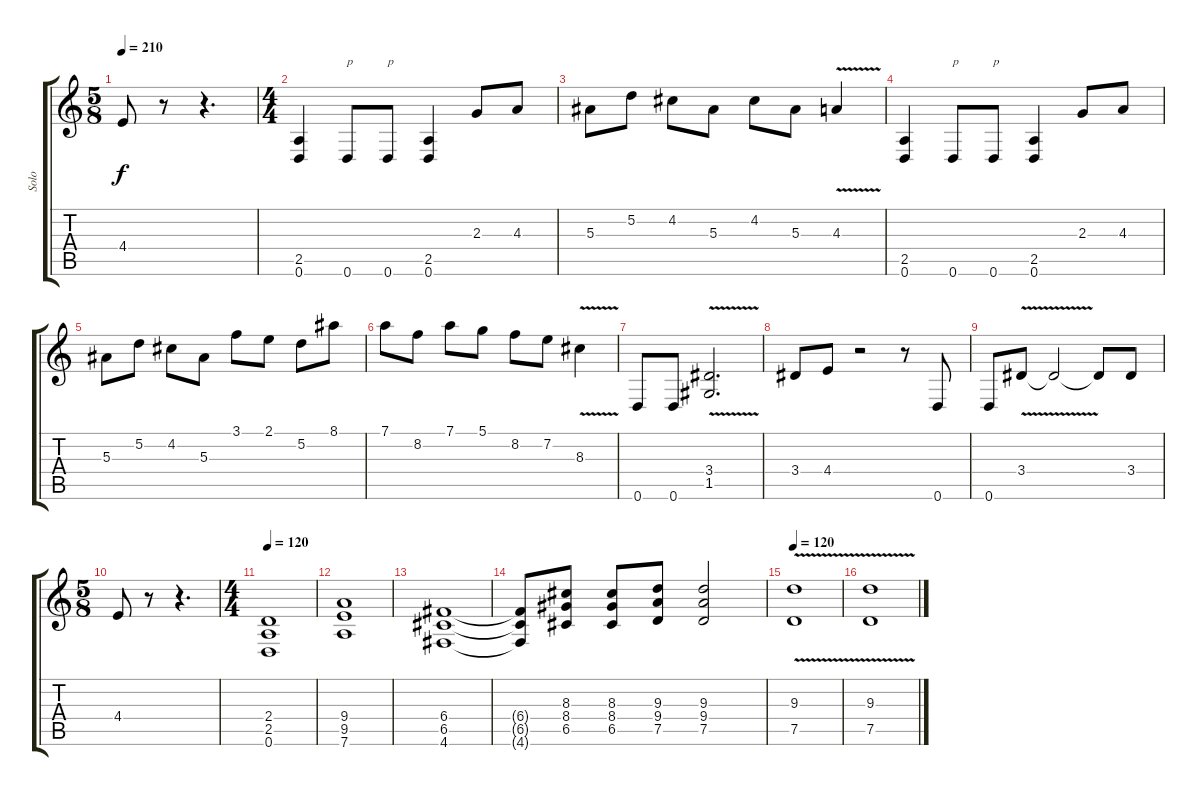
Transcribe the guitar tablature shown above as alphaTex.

\track ("Solo" "Solo") {instrument distortionguitar}
\staff {score tabs}
\tuning (D4 A3 F3 C3 G2 D2) {hide}
\ts (5 8)
\tempo 210
\clef g2
\ks c
4.4.8{dy f} r.8 r.4{d} |
\ts (4 4)
(2.5 0.6).4 0.6.8{txt "p"} 0.6.8{txt "p"} (2.5 0.6).4 2.3.8 4.3.8 |
5.3.8 5.2.8 4.2.8 5.3.8 4.2.8 5.3.8 4.3{v}.4 |
(2.5 0.6).4 0.6.8{txt "p"} 0.6.8{txt "p"} (2.5 0.6).4 2.3.8 4.3.8 |
5.3.8 5.2.8 4.2.8 5.3.8 3.1.8 2.1.8 5.2.8 8.1.8 |
7.1.8 8.2.8 7.1.8 5.1.8 8.2.8 7.2.8 8.3{v}.4 |
0.6.8 0.6.8 (3.4{v} 1.5{v}).2{d} |
3.4.8 4.4.8 r.2 r.8 0.6.8 |
0.6.8 3.4{v}.8 3.4{t}.2 3.4{t}.8 3.4.8 |
\ts (5 8)
4.4.8 r.8 r.4{d} |
\ts (4 4)
\tempo 120
(2.4 2.5 0.6).1 |
(9.4 9.5 7.6).1 |
(6.4 6.5 4.6).1 |
(6.4{t} 6.5{t} 4.6{t}).8 (8.3 8.4 6.5).8 (8.3 8.4 6.5).8 (9.3 9.4 7.5).8 (9.3 9.4 7.5).2 |
\tempo 120
(9.3{v} 7.5{v}).1{volume 16} |
(9.3{v} 7.5{v}).1
